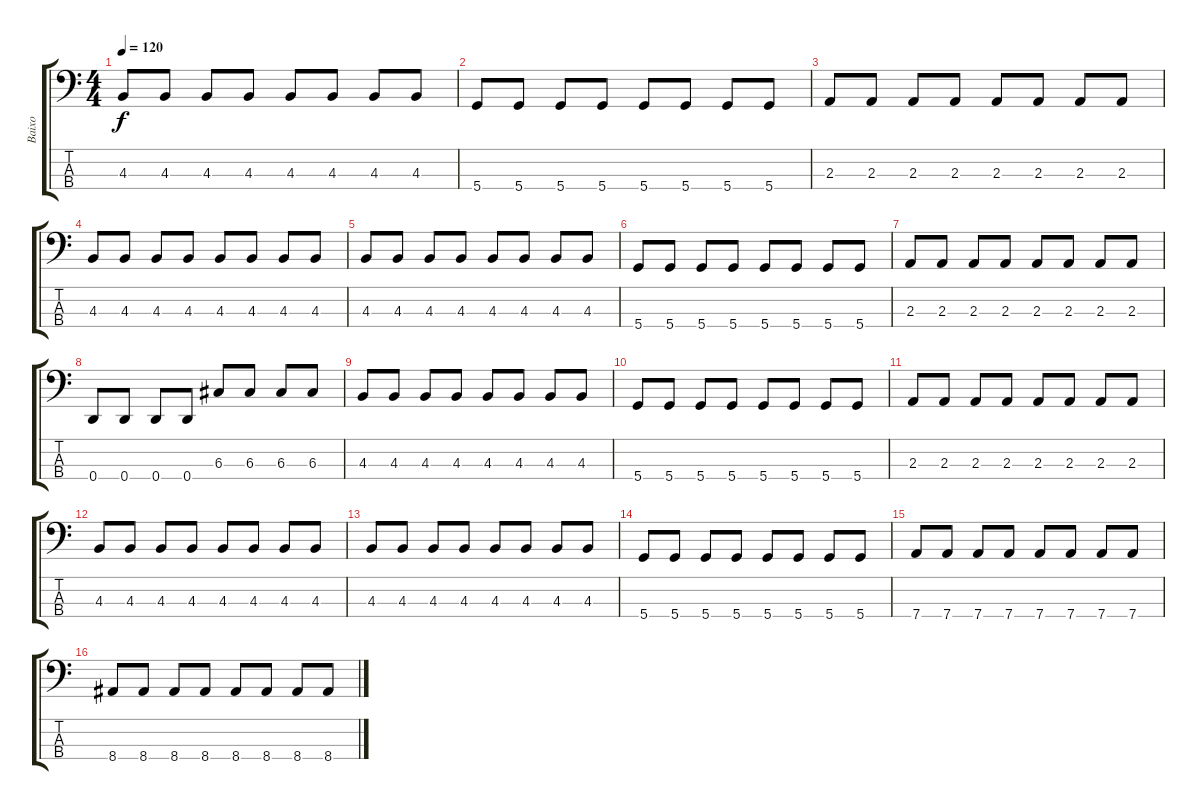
\track ("Baixo" "Baixo") {instrument electricbassfinger}
\staff {score tabs}
\tuning (F2 C2 G1 D1) {hide}
\ts (4 4)
\tempo 120
\clef f4
\ks c
4.3.8{dy f} 4.3.8 4.3.8 4.3.8 4.3.8 4.3.8 4.3.8 4.3.8 |
5.4.8 5.4.8 5.4.8 5.4.8 5.4.8 5.4.8 5.4.8 5.4.8 |
2.3.8 2.3.8 2.3.8 2.3.8 2.3.8 2.3.8 2.3.8 2.3.8 |
4.3.8 4.3.8 4.3.8 4.3.8 4.3.8 4.3.8 4.3.8 4.3.8 |
4.3.8 4.3.8 4.3.8 4.3.8 4.3.8 4.3.8 4.3.8 4.3.8 |
5.4.8 5.4.8 5.4.8 5.4.8 5.4.8 5.4.8 5.4.8 5.4.8 |
2.3.8 2.3.8 2.3.8 2.3.8 2.3.8 2.3.8 2.3.8 2.3.8 |
0.4.8 0.4.8 0.4.8 0.4.8 6.3.8 6.3.8 6.3.8 6.3.8 |
4.3.8 4.3.8 4.3.8 4.3.8 4.3.8 4.3.8 4.3.8 4.3.8 |
5.4.8 5.4.8 5.4.8 5.4.8 5.4.8 5.4.8 5.4.8 5.4.8 |
2.3.8 2.3.8 2.3.8 2.3.8 2.3.8 2.3.8 2.3.8 2.3.8 |
4.3.8 4.3.8 4.3.8 4.3.8 4.3.8 4.3.8 4.3.8 4.3.8 |
4.3.8 4.3.8 4.3.8 4.3.8 4.3.8 4.3.8 4.3.8 4.3.8 |
5.4.8 5.4.8 5.4.8 5.4.8 5.4.8 5.4.8 5.4.8 5.4.8 |
7.4.8 7.4.8 7.4.8 7.4.8 7.4.8 7.4.8 7.4.8 7.4.8 |
8.4.8 8.4.8 8.4.8 8.4.8 8.4.8 8.4.8 8.4.8 8.4.8
